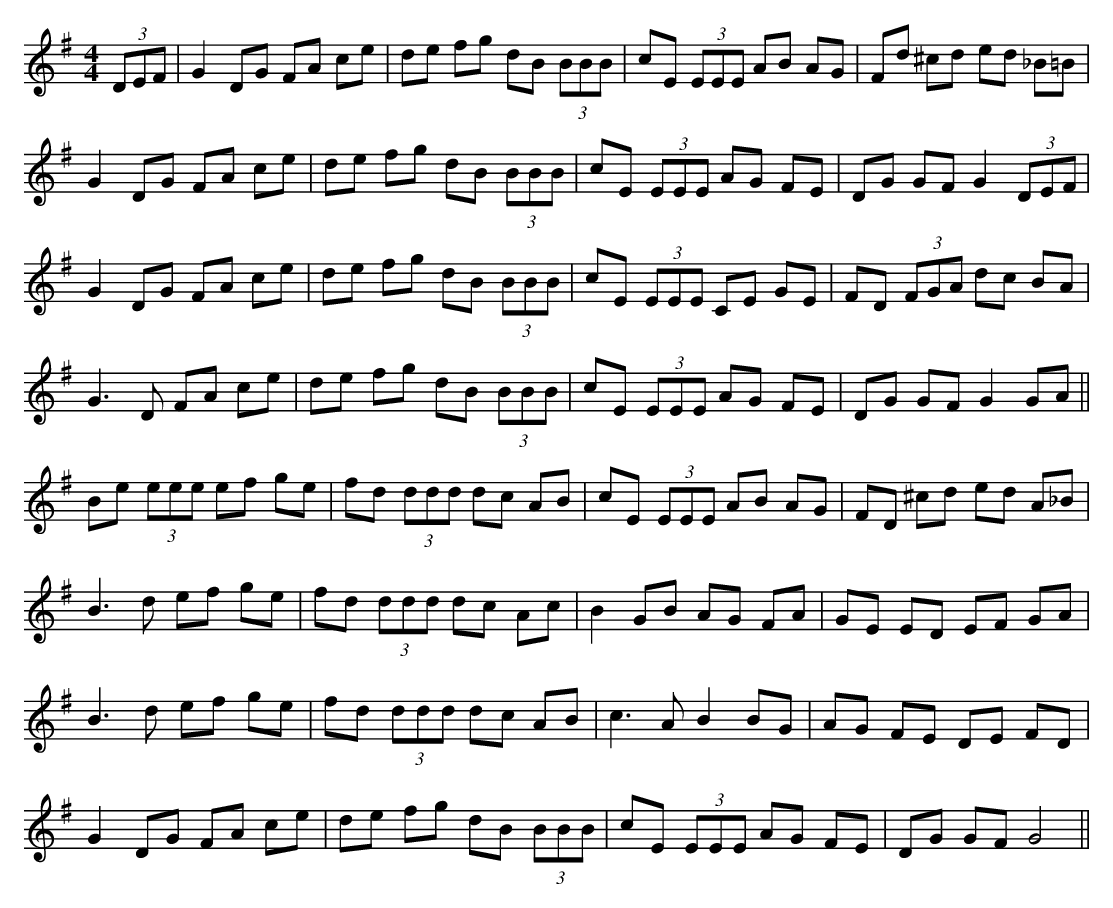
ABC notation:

X:1
M:4/4
K:G
(3DEF|G2 DG FA ce|de fg dB (3BBB|cE (3EEE AB AG|Fd ^cd ed _B=B|
G2 DG FA ce|de fg dB (3BBB|cE (3EEE AG FE|DG GF G2 (3DEF|
G2 DG FA ce|de fg dB (3BBB|cE (3EEE CE GE|FD (3FGA dc BA|
G3 D FA ce|de fg dB (3BBB|cE (3EEE AG FE|DG GF G2 GA||
Be (3eee ef ge|fd (3ddd dc AB|cE (3EEE AB AG|FD ^cd ed A_B|
B3 d ef ge|fd (3ddd dc Ac|B2 GB AG FA|GE ED EF GA|
B3 d ef ge|fd (3ddd dc AB|c3 A B2 BG|AG FE DE FD|
G2 DG FA ce|de fg dB (3BBB|cE (3EEE AG FE|DG GF G4||
